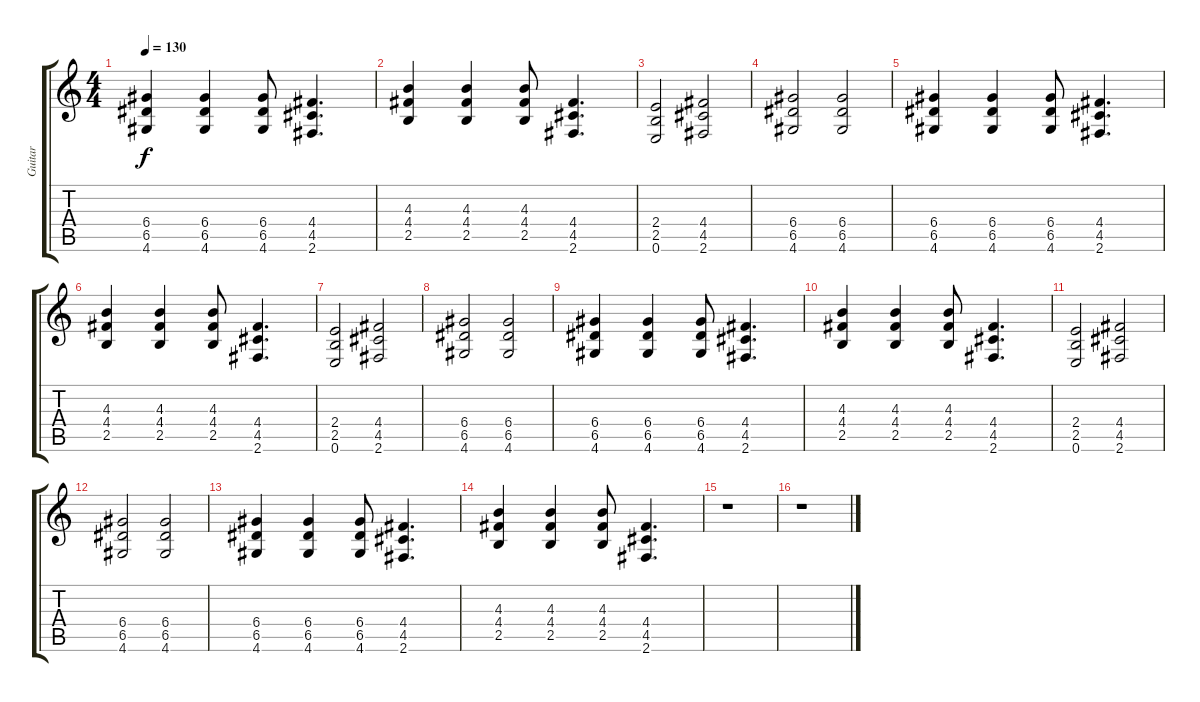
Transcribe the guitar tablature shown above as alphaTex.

\track ("Guitar" "Guitar") {instrument overdrivenguitar}
\staff {score tabs}
\tuning (E4 B3 G3 D3 A2 E2) {hide}
\ts (4 4)
\tempo 130
\clef g2
\ks c
(6.4 6.5 4.6).4{dy f} (6.4 6.5 4.6).4 (6.4 6.5 4.6).8 (4.4 4.5 2.6).4{d} |
(4.3 4.4 2.5).4 (4.3 4.4 2.5).4 (4.3 4.4 2.5).8 (4.4 4.5 2.6).4{d} |
(2.4 2.5 0.6).2 (4.4 4.5 2.6).2 |
(6.4 6.5 4.6).2 (6.4 6.5 4.6).2 |
(6.4 6.5 4.6).4 (6.4 6.5 4.6).4 (6.4 6.5 4.6).8 (4.4 4.5 2.6).4{d} |
(4.3 4.4 2.5).4 (4.3 4.4 2.5).4 (4.3 4.4 2.5).8 (4.4 4.5 2.6).4{d} |
(2.4 2.5 0.6).2 (4.4 4.5 2.6).2 |
(6.4 6.5 4.6).2 (6.4 6.5 4.6).2 |
(6.4 6.5 4.6).4 (6.4 6.5 4.6).4 (6.4 6.5 4.6).8 (4.4 4.5 2.6).4{d} |
(4.3 4.4 2.5).4 (4.3 4.4 2.5).4 (4.3 4.4 2.5).8 (4.4 4.5 2.6).4{d} |
(2.4 2.5 0.6).2 (4.4 4.5 2.6).2 |
(6.4 6.5 4.6).2 (6.4 6.5 4.6).2 |
(6.4 6.5 4.6).4 (6.4 6.5 4.6).4 (6.4 6.5 4.6).8 (4.4 4.5 2.6).4{d} |
(4.3 4.4 2.5).4 (4.3 4.4 2.5).4 (4.3 4.4 2.5).8 (4.4 4.5 2.6).4{d} |
r.1 |
r.1
